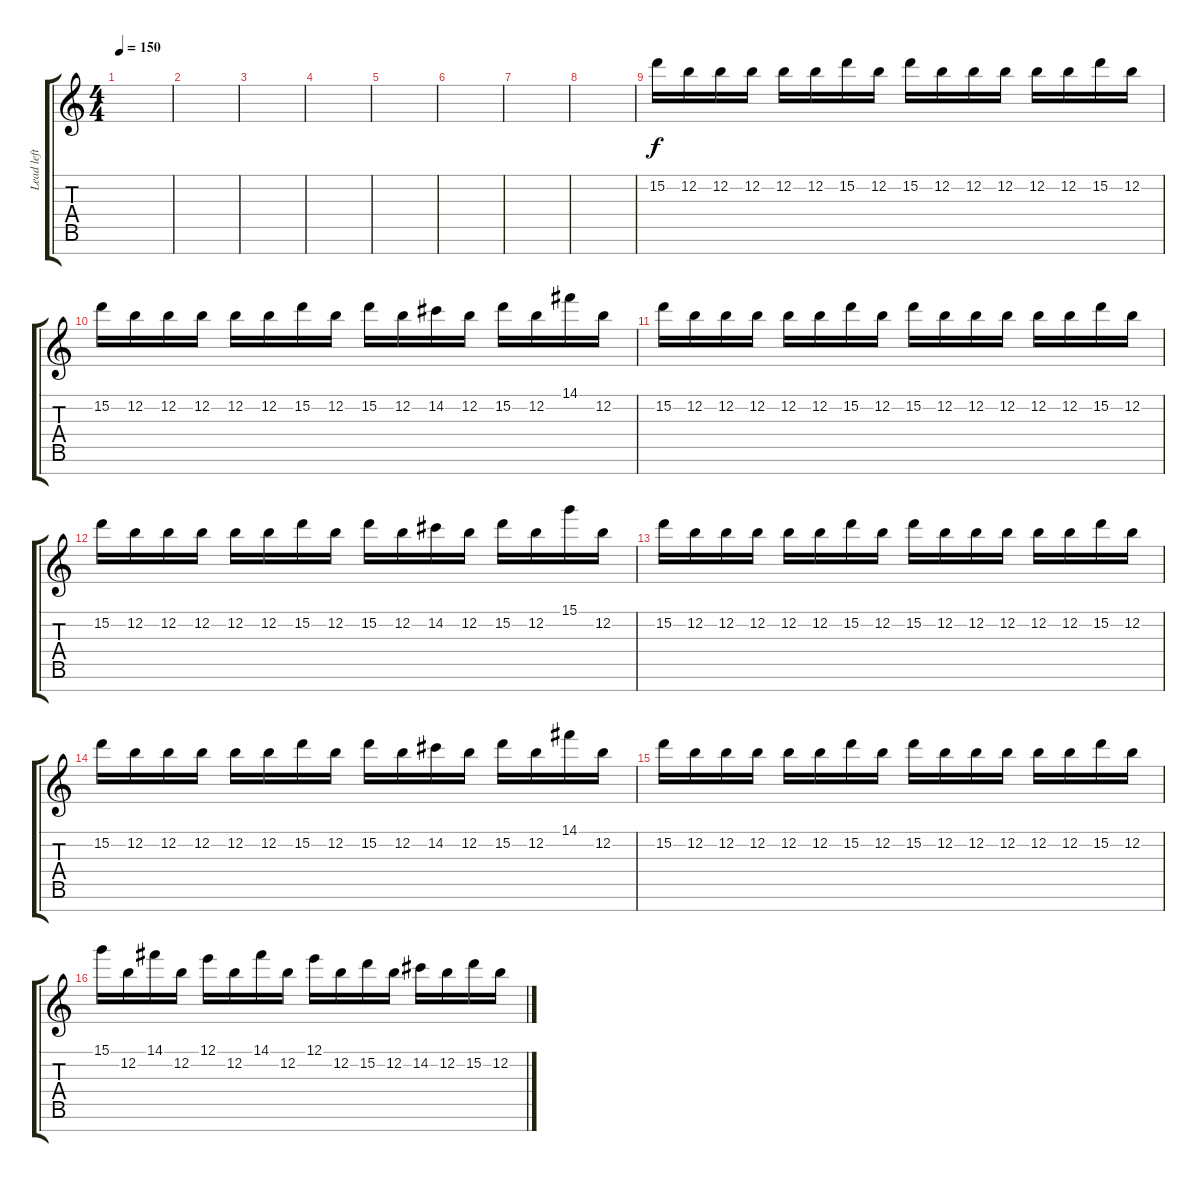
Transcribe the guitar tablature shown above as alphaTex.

\track ("Lead left" "Lead left") {instrument overdrivenguitar}
\staff {score tabs}
\tuning (E4 B3 G3 D3 A2 E2 B1) {hide}
\ts (4 4)
\tempo 150
\clef g2
\ks c
|
|
|
|
|
|
|
|
15.2.16 12.2.16 12.2.16 12.2.16 12.2.16 12.2.16 15.2.16 12.2.16 15.2.16 12.2.16 12.2.16 12.2.16 12.2.16 12.2.16 15.2.16 12.2.16 |
15.2.16 12.2.16 12.2.16 12.2.16 12.2.16 12.2.16 15.2.16 12.2.16 15.2.16 12.2.16 14.2.16 12.2.16 15.2.16 12.2.16 14.1.16 12.2.16 |
15.2.16 12.2.16 12.2.16 12.2.16 12.2.16 12.2.16 15.2.16 12.2.16 15.2.16 12.2.16 12.2.16 12.2.16 12.2.16 12.2.16 15.2.16 12.2.16 |
15.2.16 12.2.16 12.2.16 12.2.16 12.2.16 12.2.16 15.2.16 12.2.16 15.2.16 12.2.16 14.2.16 12.2.16 15.2.16 12.2.16 15.1.16 12.2.16 |
15.2.16 12.2.16 12.2.16 12.2.16 12.2.16 12.2.16 15.2.16 12.2.16 15.2.16 12.2.16 12.2.16 12.2.16 12.2.16 12.2.16 15.2.16 12.2.16 |
15.2.16 12.2.16 12.2.16 12.2.16 12.2.16 12.2.16 15.2.16 12.2.16 15.2.16 12.2.16 14.2.16 12.2.16 15.2.16 12.2.16 14.1.16 12.2.16 |
15.2.16 12.2.16 12.2.16 12.2.16 12.2.16 12.2.16 15.2.16 12.2.16 15.2.16 12.2.16 12.2.16 12.2.16 12.2.16 12.2.16 15.2.16 12.2.16 |
15.1.16 12.2.16 14.1.16 12.2.16 12.1.16 12.2.16 14.1.16 12.2.16 12.1.16 12.2.16 15.2.16 12.2.16 14.2.16 12.2.16 15.2.16 12.2.16
